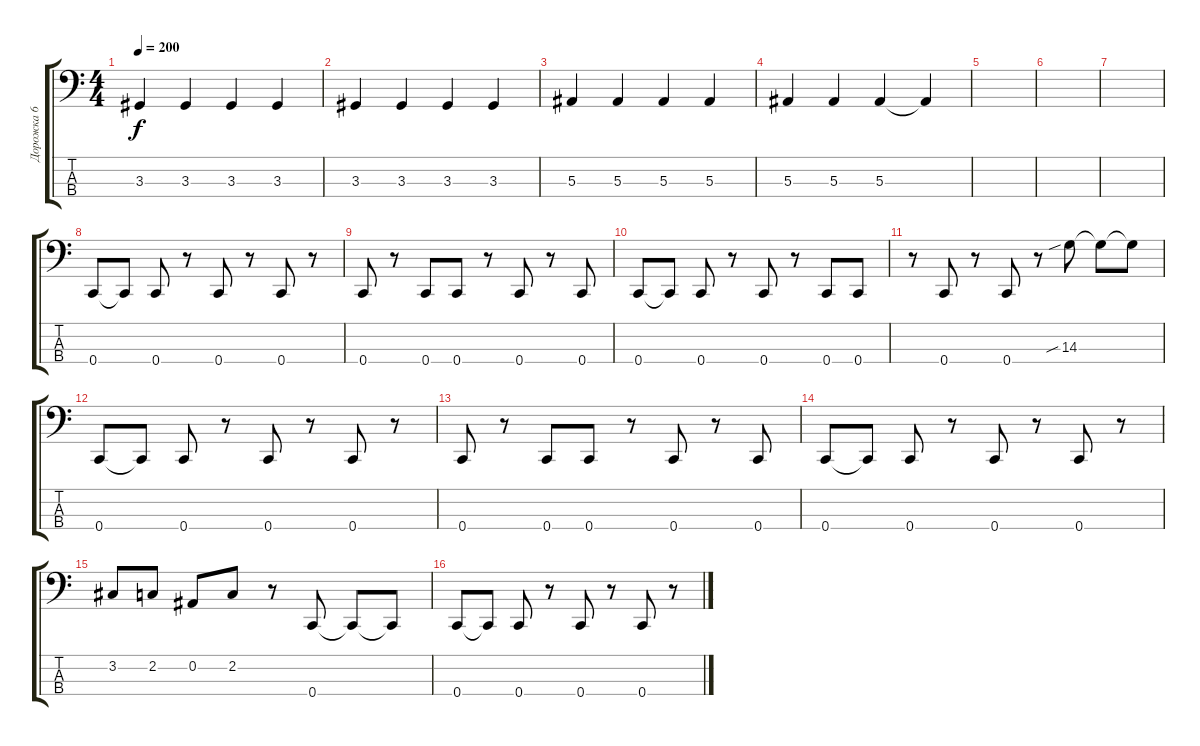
\track ("Дорожка 6" "Дорожка 6") {instrument electricbasspick}
\staff {score tabs}
\tuning (Eb2 Bb1 F1 C1) {hide}
\ts (4 4)
\tempo 200
\clef f4
\ks c
3.3.4{dy f} 3.3.4 3.3.4 3.3.4 |
3.3.4 3.3.4 3.3.4 3.3.4 |
5.3.4 5.3.4 5.3.4 5.3.4 |
5.3.4 5.3.4 5.3.4 5.3{t}.4 |
|
|
|
0.4.8 0.4{t}.8 0.4.8 r.8 0.4.8 r.8 0.4.8 r.8 |
0.4.8 r.8 0.4.8 0.4.8 r.8 0.4.8 r.8 0.4.8 |
0.4.8 0.4{t}.8 0.4.8 r.8 0.4.8 r.8 0.4.8 0.4.8 |
r.8 0.4.8 r.8 0.4.8 r.8 14.3{sib}.8 14.3{t}.8 14.3{t}.8 |
0.4.8 0.4{t}.8 0.4.8 r.8 0.4.8 r.8 0.4.8 r.8 |
0.4.8 r.8 0.4.8 0.4.8 r.8 0.4.8 r.8 0.4.8 |
0.4.8 0.4{t}.8 0.4.8 r.8 0.4.8 r.8 0.4.8 r.8 |
3.2.8 2.2.8 0.2.8 2.2.8 r.8 0.4.8 0.4{t}.8 0.4{t}.8 |
0.4.8 0.4{t}.8 0.4.8 r.8 0.4.8 r.8 0.4.8 r.8
